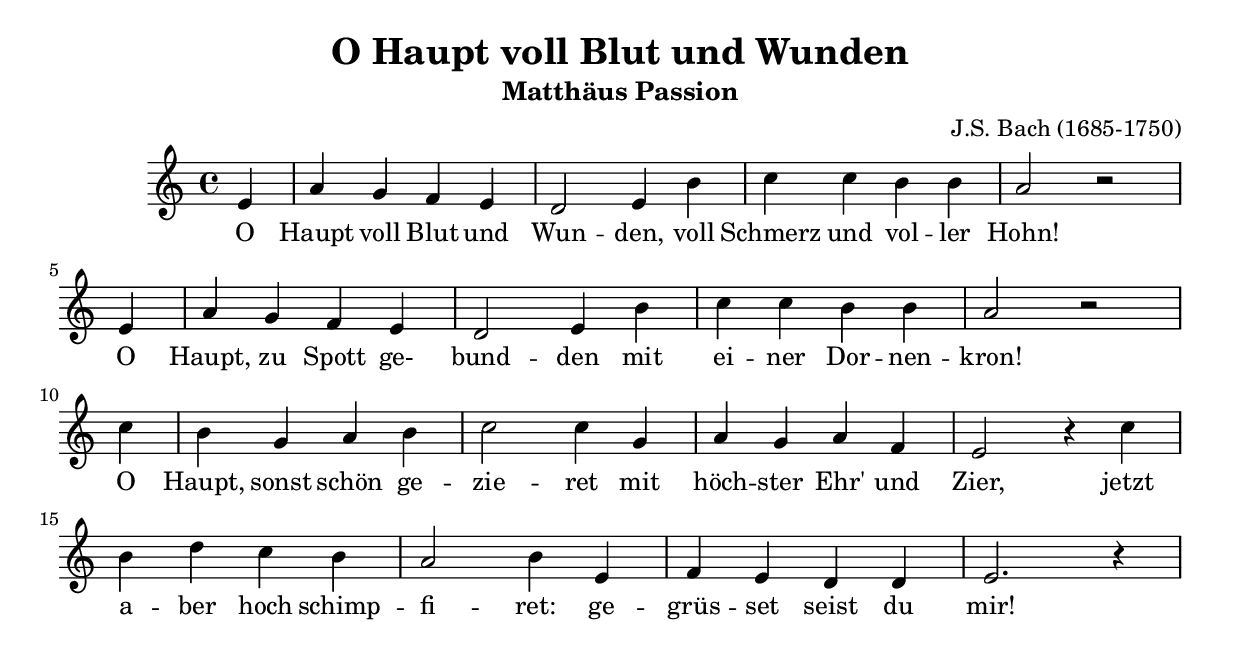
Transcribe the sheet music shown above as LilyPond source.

\version "2.24.3"

\bookpart {
  \tocItem \markup  "O_Haupt voll Blut und Wunden"
  \header {
    title = "O Haupt voll Blut und Wunden"
    subtitle = "Matthäus Passion"
    composer = "J.S. Bach (1685-1750)"
  }
\score{
<<
\transpose c c {

\relative c' {
%% 1  
  \partial 4  e4 | % O
  a4 g4 f4 e4    | % Haupt
  d2 e4 b'4      | % Wun-
  c4 c4 b4  b4   | % Schmerz
  a2 r2          | \break % Hohn
%% 5  
  \partial 4  e4 | % O
  a4 g4 f4 e4    | % Haupt
  d2 e4 b'4      | % bun-
  c4 c4 b4  b4   | % ei-
  a2 r2          | \break % -kron
%% 10  
  \partial 4 c4 | % o
  b4 g4 a4 b4   | % Haupt
  c2 c4 g4      | % zie- 
  a4 g4 a4 f4   | % höch-
  e2 r4 c'4     | % Zier
%% 15
  b4 d4 c4 b4   | % a-
  a2 b4 e,4     | % fi
  f4 e4 d4 d4   | % grü
  e2. r4        | % mir
}}
\addlyrics {
  O  Haupt voll Blut und Wun -- den, voll Schmerz und vol -- ler Hohn!
  O  Haupt, zu Spott ge- bund -- den mit ei -- ner Dor -- nen -- kron!
  O  Haupt, sonst schön ge -- zie -- ret mit höch -- ster Ehr' und Zier,
  jetzt a -- ber hoch schimp -- fi -- ret: ge -- grüs -- set seist du mir!
 }
>>
}}